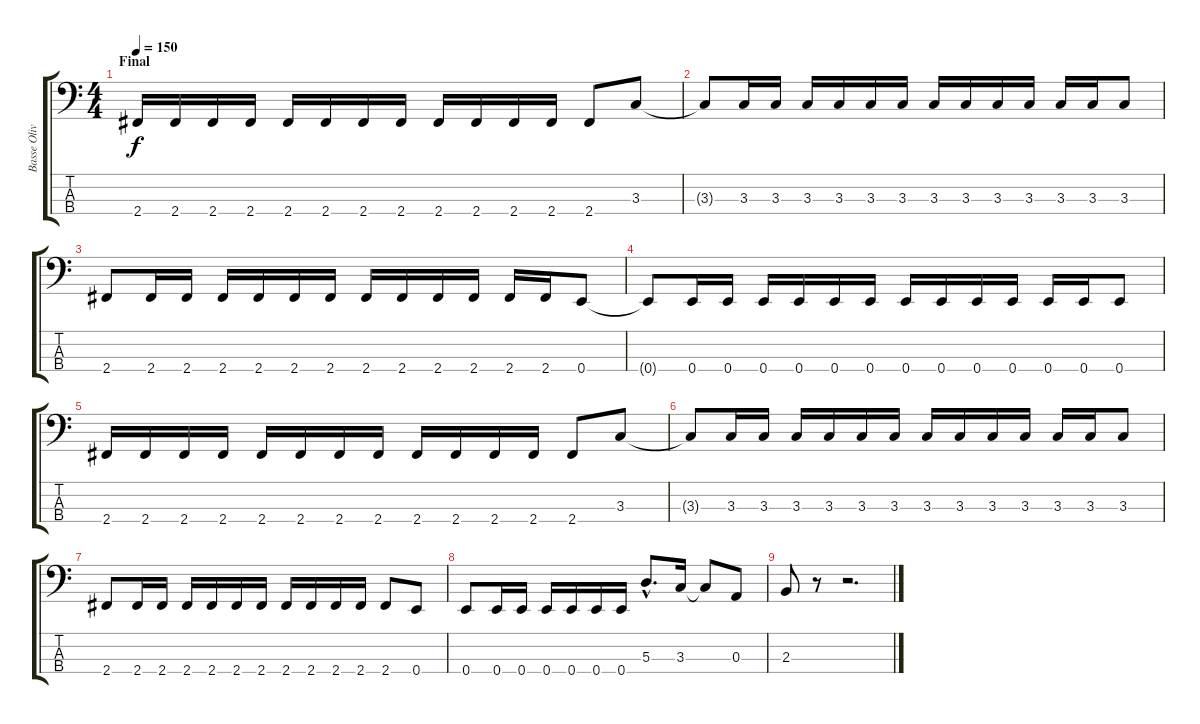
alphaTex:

\track ("Basse Oliv" "Basse Oliv") {instrument electricbassfinger}
\staff {score tabs}
\tuning (G2 D2 A1 E1) {hide}
\ts (4 4)
\section ("" "Final")
\tempo 150
\clef f4
\ks c
2.4.16{dy f} 2.4.16 2.4.16 2.4.16 2.4.16 2.4.16 2.4.16 2.4.16 2.4.16 2.4.16 2.4.16 2.4.16 2.4.8 3.3.8 |
3.3{t}.8 3.3.16 3.3.16 3.3.16 3.3.16 3.3.16 3.3.16 3.3.16 3.3.16 3.3.16 3.3.16 3.3.16 3.3.16 3.3.8 |
2.4.8 2.4.16 2.4.16 2.4.16 2.4.16 2.4.16 2.4.16 2.4.16 2.4.16 2.4.16 2.4.16 2.4.16 2.4.16 0.4.8 |
0.4{t}.8 0.4.16 0.4.16 0.4.16 0.4.16 0.4.16 0.4.16 0.4.16 0.4.16 0.4.16 0.4.16 0.4.16 0.4.16 0.4.8 |
2.4.16 2.4.16 2.4.16 2.4.16 2.4.16 2.4.16 2.4.16 2.4.16 2.4.16 2.4.16 2.4.16 2.4.16 2.4.8 3.3.8 |
3.3{t}.8 3.3.16 3.3.16 3.3.16 3.3.16 3.3.16 3.3.16 3.3.16 3.3.16 3.3.16 3.3.16 3.3.16 3.3.16 3.3.8 |
2.4.8 2.4.16 2.4.16 2.4.16 2.4.16 2.4.16 2.4.16 2.4.16 2.4.16 2.4.16 2.4.16 2.4.8 0.4.8 |
0.4.8 0.4.16 0.4.16 0.4.16 0.4.16 0.4.16 0.4.16 5.3{hac}.8{d} 3.3.16 3.3{t}.8 0.3.8 |
2.3.8 r.8 r.2{d}
